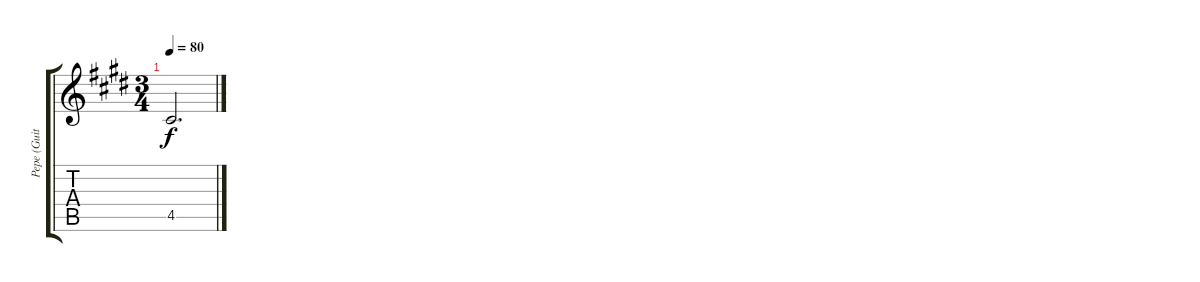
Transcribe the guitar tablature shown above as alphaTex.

\track ("Pepe (Guitarra)" "Pepe (Guit") {instrument distortionguitar}
\staff {score tabs}
\tuning (E4 B3 G3 D3 A2 D2) {hide}
\ts (3 4)
\tempo 80
\clef g2
\ks c#minor
4.5{t}.2{d dy f}
